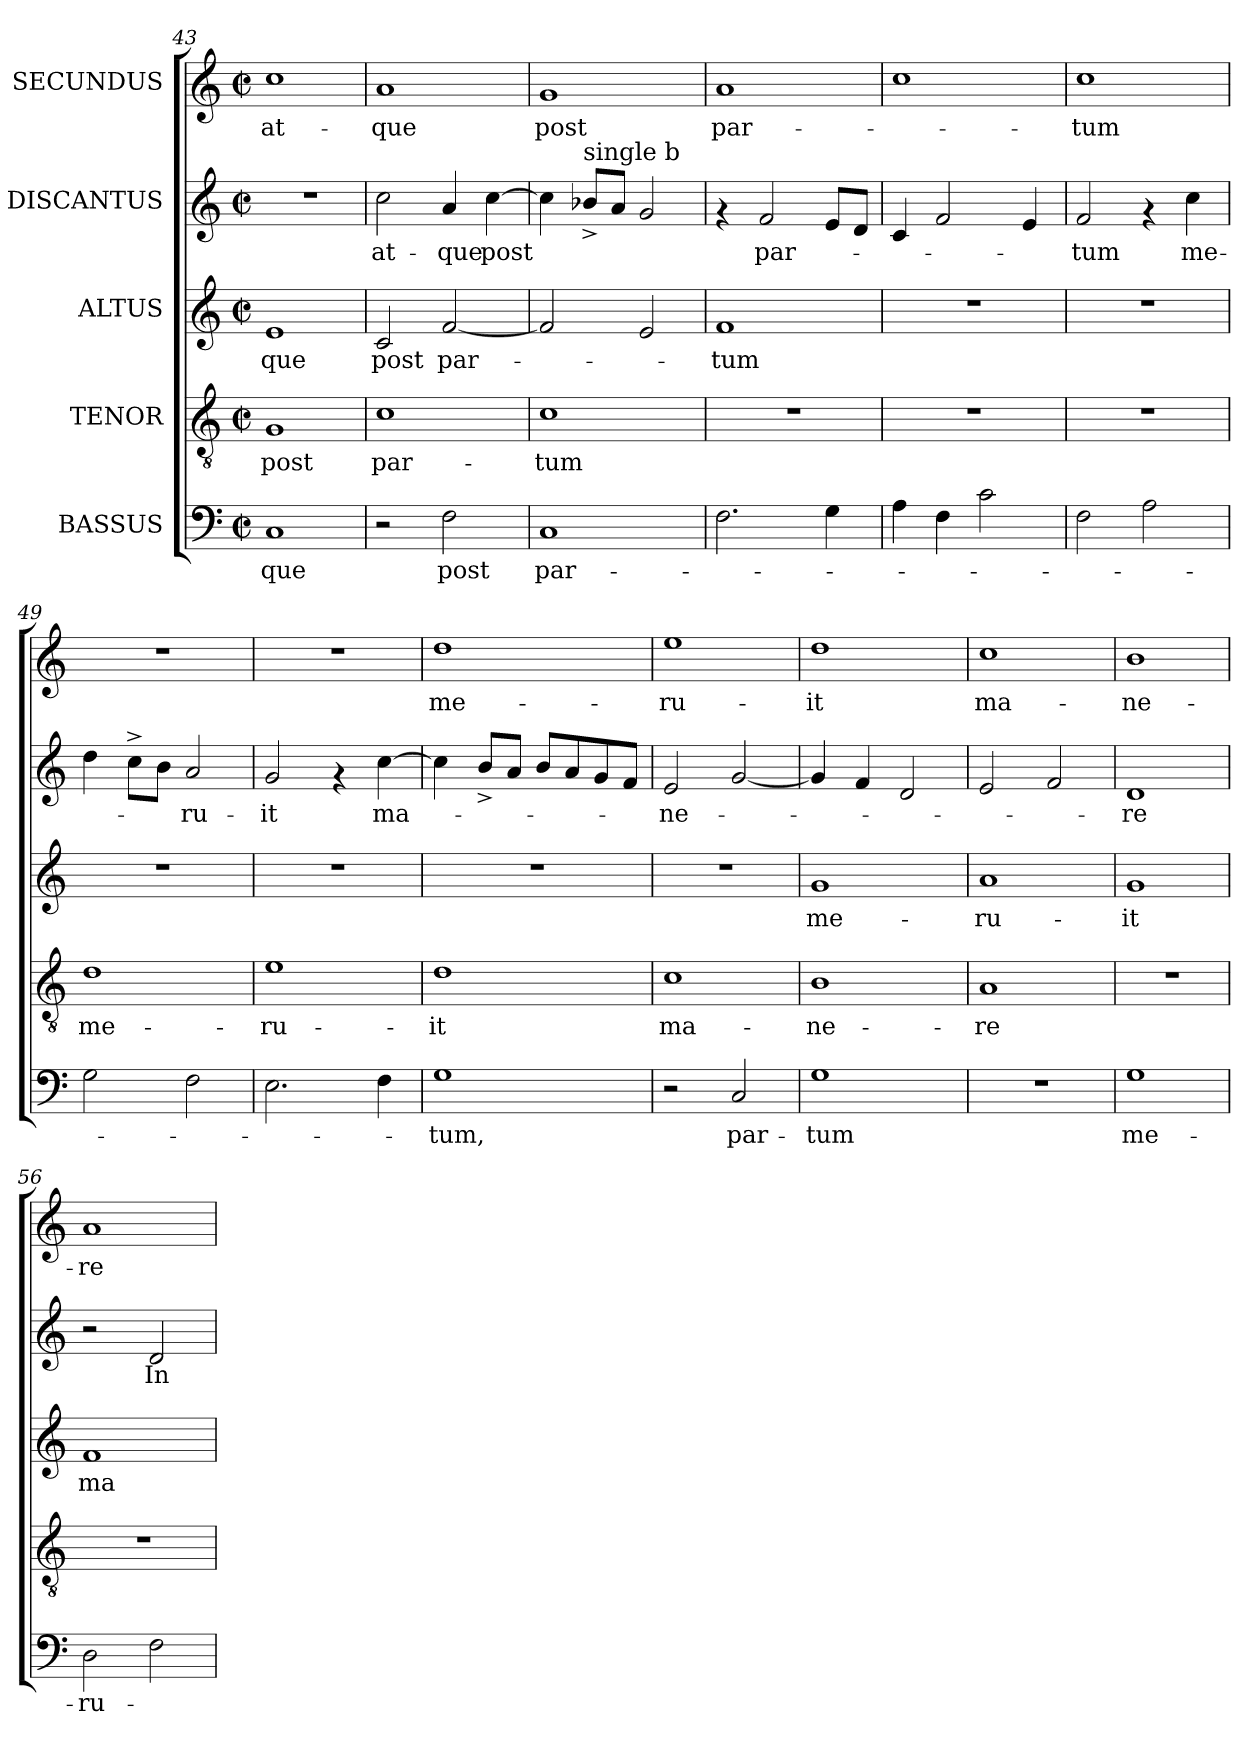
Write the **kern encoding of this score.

**kern	**text	**kern	**text	**kern	**text	**kern	**text	**kern	**text
*part5	*part5	*part4	*part4	*part3	*part3	*part2	*part2	*part1	*part1
*staff5	*staff5	*staff4	*staff4	*staff3	*staff3	*staff2	*staff2	*staff1	*staff1
*I"BASSUS	*	*I"TENOR	*	*I"ALTUS	*	*I"DISCANTUS	*	*I"SECUNDUS	*
!!LO:PB:g=z
*clefF4	*	*clefGv2	*	*clefG2	*	*clefG2	*	*clefG2	*
*k[]	*	*k[]	*	*k[]	*	*k[]	*	*k[]	*
*C:	*	*C:	*	*C:	*	*C:	*	*C:	*
*M2/2	*	*M2/2	*	*M2/2	*	*M2/2	*	*M2/2	*
*met(c|)	*	*met(c|)	*	*met(c|)	*	*met(c|)	*	*met(c|)	*
=43	=43	=43	=43	=43	=43	=43	=43	=43	=43
!	!LO:LY:b	!	!LO:LY:b	!	!LO:LY:b	!	!	!	!LO:LY:b:rj
1C	-que	1G	post	1e	-que	1r	.	1cc	at-
=44	=44	=44	=44	=44	=44	=44	=44	=44	=44
!	!	!	!LO:LY:b	!	!LO:LY:b	!	!LO:LY:b	!	!LO:LY:b:rj
2r	.	1c	par-	2c/	post	2cc\	at-	1a	-que
!	!LO:LY:b	!	!	!	!LO:LY:b	!	!LO:LY:b	!	!
2F\	post	.	.	[<2f/	par-	4a/	-que	.	.
!	!	!	!	!	!	!	!LO:LY:b	!	!
.	.	.	.	.	.	[>4cc\	post	.	.
=45	=45	=45	=45	=45	=45	=45	=45	=45	=45
!	!LO:LY:b	!	!LO:LY:b	!	!	!	!	!	!LO:LY:b:rj
1C	par-	1c	-tum	2f/]	.	4cc\]	.	1g	post
!	!	!	!	!	!	!LO:TX:a:t=single b	!	!	!
.	.	.	.	.	.	8b-^</L	.	.	.
.	.	.	.	.	.	8a/J	.	.	.
.	.	.	.	2e/	.	2g/	.	.	.
=46	=46	=46	=46	=46	=46	=46	=46	=46	=46
!	!	!	!	!	!LO:LY:b	!	!	!	!LO:LY:b:rj
2.F\	.	1r	.	1f	-tum	4rf	.	1a	par-
!	!	!	!	!	!	!	!LO:LY:b	!	!
.	.	.	.	.	.	2f/	par-	.	.
4G\	.	.	.	.	.	8e/L	.	.	.
.	.	.	.	.	.	8d/J	.	.	.
=47	=47	=47	=47	=47	=47	=47	=47	=47	=47
4A\	.	1r	.	1r	.	4c/	.	1cc	.
4F\	.	.	.	.	.	2f/	.	.	.
2c\	.	.	.	.	.	.	.	.	.
.	.	.	.	.	.	4e/	.	.	.
=48	=48	=48	=48	=48	=48	=48	=48	=48	=48
!	!	!	!	!	!	!	!LO:LY:b	!	!LO:LY:b:rj
2F\	.	1r	.	1r	.	2f/	-tum	1cc	-tum
2A\	.	.	.	.	.	4rf	.	.	.
!	!	!	!	!	!	!	!LO:LY:b	!	!
.	.	.	.	.	.	4cc\	me-	.	.
=49	=49	=49	=49	=49	=49	=49	=49	=49	=49
!	!	!	!LO:LY:b	!	!	!	!	!	!
2G\	.	1d	me-	1r	.	4dd\	.	1r	.
.	.	.	.	.	.	8cc^>\L	.	.	.
.	.	.	.	.	.	8b\J	.	.	.
!	!	!	!	!	!	!	!LO:LY:b	!	!
2F\	.	.	.	.	.	2a/	-ru-	.	.
!!LO:LB:g=z
=50	=50	=50	=50	=50	=50	=50	=50	=50	=50
!	!	!	!LO:LY:b	!	!	!	!LO:LY:b	!	!
2.E\	.	1e	-ru-	1r	.	2g/	-it	1r	.
.	.	.	.	.	.	4rf	.	.	.
!	!	!	!	!	!	!	!LO:LY:b	!	!
4F\	.	.	.	.	.	[>4cc\	ma-	.	.
=51	=51	=51	=51	=51	=51	=51	=51	=51	=51
!	!LO:LY:b	!	!LO:LY:b	!	!	!	!	!	!LO:LY:b:rj
1G	-tum,	1d	-it	1r	.	4cc\]	.	1dd	me-
.	.	.	.	.	.	8b^</L	.	.	.
.	.	.	.	.	.	8a/J	.	.	.
.	.	.	.	.	.	8b/L	.	.	.
.	.	.	.	.	.	8a/	.	.	.
.	.	.	.	.	.	8g/	.	.	.
.	.	.	.	.	.	8f/J	.	.	.
=52	=52	=52	=52	=52	=52	=52	=52	=52	=52
!	!	!	!LO:LY:b	!	!	!	!LO:LY:b	!	!LO:LY:b:rj
2r	.	1c	ma-	1r	.	2e/	-ne-	1ee	-ru-
!	!LO:LY:b	!	!	!	!	!	!	!	!
2C/	par-	.	.	.	.	[<2g/	.	.	.
=53	=53	=53	=53	=53	=53	=53	=53	=53	=53
!	!LO:LY:b	!	!LO:LY:b	!	!LO:LY:b	!	!	!	!LO:LY:b:rj
1G	-tum	1B	-ne-	1g	me-	4g/]	.	1dd	-it
.	.	.	.	.	.	4f/	.	.	.
.	.	.	.	.	.	2d/	.	.	.
=54	=54	=54	=54	=54	=54	=54	=54	=54	=54
!	!	!	!LO:LY:b	!	!LO:LY:b	!	!	!	!LO:LY:b:rj
1r	.	1A	-re	1a	-ru-	2e/	.	1cc	ma-
.	.	.	.	.	.	2f/	.	.	.
=55	=55	=55	=55	=55	=55	=55	=55	=55	=55
!	!LO:LY:b	!	!	!	!LO:LY:b	!	!LO:LY:b	!	!LO:LY:b:rj
1G	me-	1r	.	1g	-it	1d	-re	1b	-ne-
=56	=56	=56	=56	=56	=56	=56	=56	=56	=56
!	!LO:LY:b	!	!	!	!LO:LY:b	!	!	!	!LO:LY:b:rj
2D\	-ru-	1r	.	1f	ma-	2r	.	1a	-re
!	!	!	!	!	!	!	!LO:LY:b	!	!
2F\	.	.	.	.	.	2d/	In-	.	.
=	=	=	=	=	=	=	=	=	=
*-	*-	*-	*-	*-	*-	*-	*-	*-	*-
